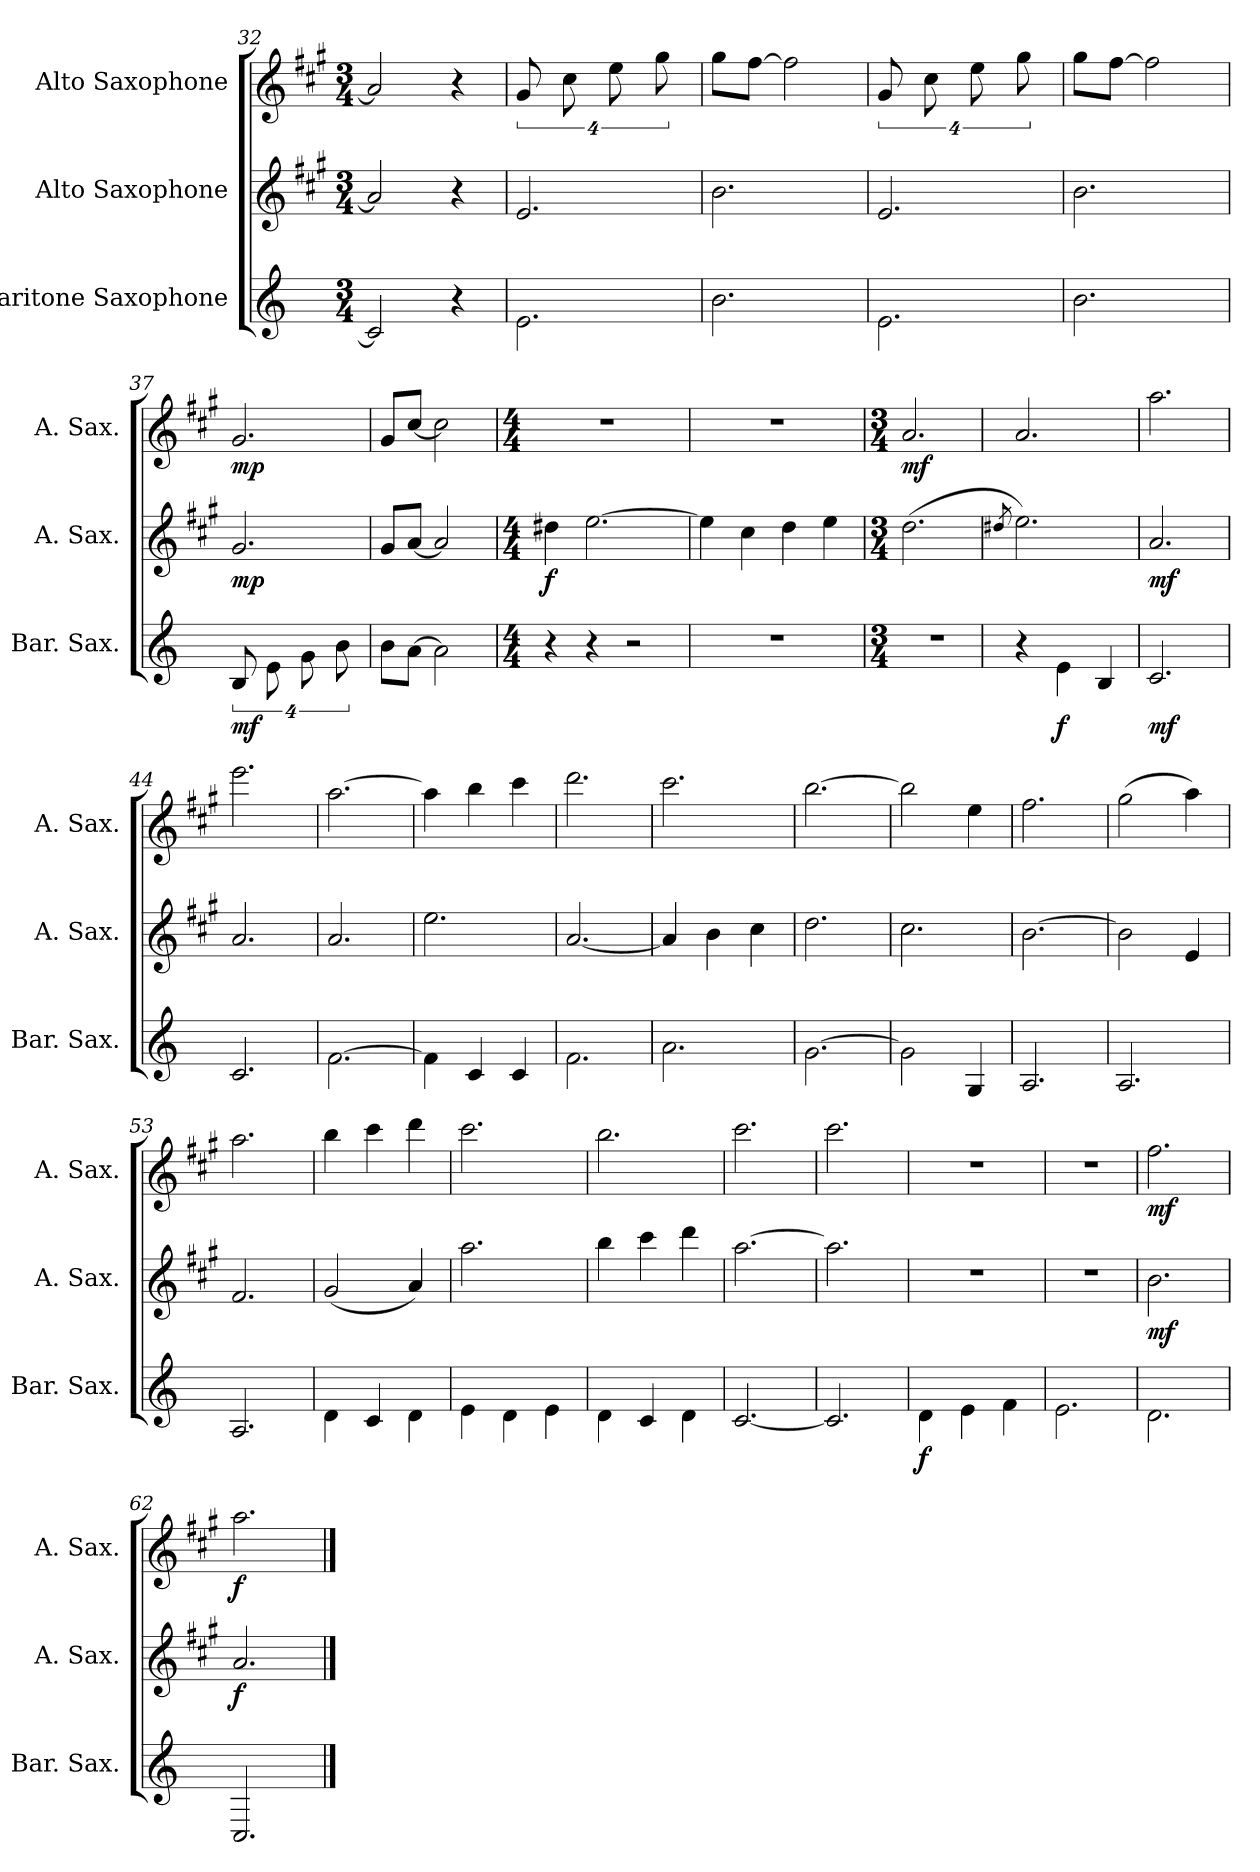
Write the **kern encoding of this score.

**kern	**dynam	**kern	**dynam	**kern	**dynam
*part3	*part3	*part2	*part2	*part1	*part1
*staff3	*staff3	*staff2	*staff2	*staff1	*staff1
*I"Baritone Saxophone	*	*I"Alto Saxophone	*	*I"Alto Saxophone	*
*I'Bar. Sax.	*	*I'A. Sax.	*	*I'A. Sax.	*
*clefG2	*	*clefG2	*	*clefG2	*
*ITrd12c21	*	*ITrd5c9	*	*ITrd5c9	*
*k[]	*	*k[]	*	*k[]	*
*M3/4	*	*M3/4	*	*M3/4	*
=32	=32	=32	=32	=32	=32
2C/]	.	2c/]	.	2c/]	.
4r	.	4r	.	4r	.
=33	=33	=33	=33	=33	=33
2.E\	.	2.G/	.	16%3B/	.
.	.	.	.	16%3e\	.
.	.	.	.	16%3g\	.
.	.	.	.	16%3b\	.
=34	=34	=34	=34	=34	=34
2.B\	.	2.d\	.	8b\L	.
.	.	.	.	[8a\J	.
.	.	.	.	2a\]	.
=35	=35	=35	=35	=35	=35
2.E\	.	2.G/	.	16%3B/	.
.	.	.	.	16%3e\	.
.	.	.	.	16%3g\	.
.	.	.	.	16%3b\	.
!!LO:PB:g=z
=36	=36	=36	=36	=36	=36
2.B\	.	2.d\	.	8b\L	.
.	.	.	.	[8a\J	.
.	.	.	.	2a\]	.
=37	=37	=37	=37	=37	=37
!	!LO:DY:b	!	!LO:DY:b	!	!LO:DY:b
16%3BB/	mf	2.B/	mp	2.B/	mp
16%3E\	.	.	.	.	.
16%3G\	.	.	.	.	.
16%3B\	.	.	.	.	.
=38	=38	=38	=38	=38	=38
8B\L	.	8B/L	.	8B/L	.
[8A\J	.	[8c/J	.	[8e/J	.
2A\]	.	2c/]	.	2e\]	.
=39	=39	=39	=39	=39	=39
*M4/4	*	*M4/4	*	*M4/4	*
!	!	!	!LO:DY:b	!	!
4r	.	4f#X\	f	1r	.
4r	.	[2.g\	.	.	.
2r	.	.	.	.	.
=40	=40	=40	=40	=40	=40
1r	.	4g\]	.	1r	.
.	.	4e\	.	.	.
.	.	4f\	.	.	.
.	.	4g\	.	.	.
=41	=41	=41	=41	=41	=41
*M3/4	*	*M3/4	*	*M3/4	*
!	!	!	!	!	!LO:DY:b
2.r	.	(2.f\	.	2.c/	mf
=42	=42	=42	=42	=42	=42
.	.	8qf#X/	.	.	.
4r	.	2.g\)	.	2.c/	.
!	!LO:DY:b	!	!	!	!
4E\	f	.	.	.	.
4BB/	.	.	.	.	.
=43	=43	=43	=43	=43	=43
!	!LO:DY:b	!	!LO:DY:b	!	!
2.C/	mf	2.c/	mf	2.cc\	.
=44	=44	=44	=44	=44	=44
2.C/	.	2.c/	.	2.gg\	.
=45	=45	=45	=45	=45	=45
[2.F\	.	2.c/	.	[2.cc\	.
!!LO:LB:g=z
=46	=46	=46	=46	=46	=46
4F\]	.	2.g\	.	4cc\]	.
4C/	.	.	.	4dd\	.
4C/	.	.	.	4ee\	.
=47	=47	=47	=47	=47	=47
2.F\	.	[2.c/	.	2.ff\	.
=48	=48	=48	=48	=48	=48
2.A\	.	4c/]	.	2.ee\	.
.	.	4d\	.	.	.
.	.	4e\	.	.	.
=49	=49	=49	=49	=49	=49
[2.G\	.	2.f\	.	[2.dd\	.
=50	=50	=50	=50	=50	=50
2G\]	.	2.e\	.	2dd\]	.
4GG/	.	.	.	4g\	.
=51	=51	=51	=51	=51	=51
2.AA/	.	[2.d\	.	2.a\	.
=52	=52	=52	=52	=52	=52
2.AA/	.	2d\]	.	(2b\	.
.	.	4G/	.	4cc\)	.
=53	=53	=53	=53	=53	=53
2.AA/	.	2.A/	.	2.cc\	.
=54	=54	=54	=54	=54	=54
4D\	.	(2B/	.	4dd\	.
4C/	.	.	.	4ee\	.
4D\	.	4c/)	.	4ff\	.
=55	=55	=55	=55	=55	=55
4E\	.	2.cc\	.	2.ee\	.
4D\	.	.	.	.	.
4E\	.	.	.	.	.
=56	=56	=56	=56	=56	=56
4D\	.	4dd\	.	2.dd\	.
4C/	.	4ee\	.	.	.
4D\	.	4ff\	.	.	.
!!LO:LB:g=z
=57	=57	=57	=57	=57	=57
[2.C/	.	[2.cc\	.	2.ee\	.
=58	=58	=58	=58	=58	=58
2.C/]	.	2.cc\]	.	2.ee\	.
=59	=59	=59	=59	=59	=59
!	!LO:DY:b	!	!	!	!
4D\	f	2.r	.	2.r	.
4E\	.	.	.	.	.
4F\	.	.	.	.	.
=60	=60	=60	=60	=60	=60
2.E\	.	2.r	.	2.r	.
=61	=61	=61	=61	=61	=61
!	!	!	!LO:DY:b	!	!LO:DY:b
2.D\	.	2.d\	mf	2.a\	mf
=62	=62	=62	=62	=62	=62
!	!	!	!LO:DY:b	!	!LO:DY:b
2.CC/	.	2.c/	f	2.cc\	f
==	==	==	==	==	==
*-	*-	*-	*-	*-	*-
